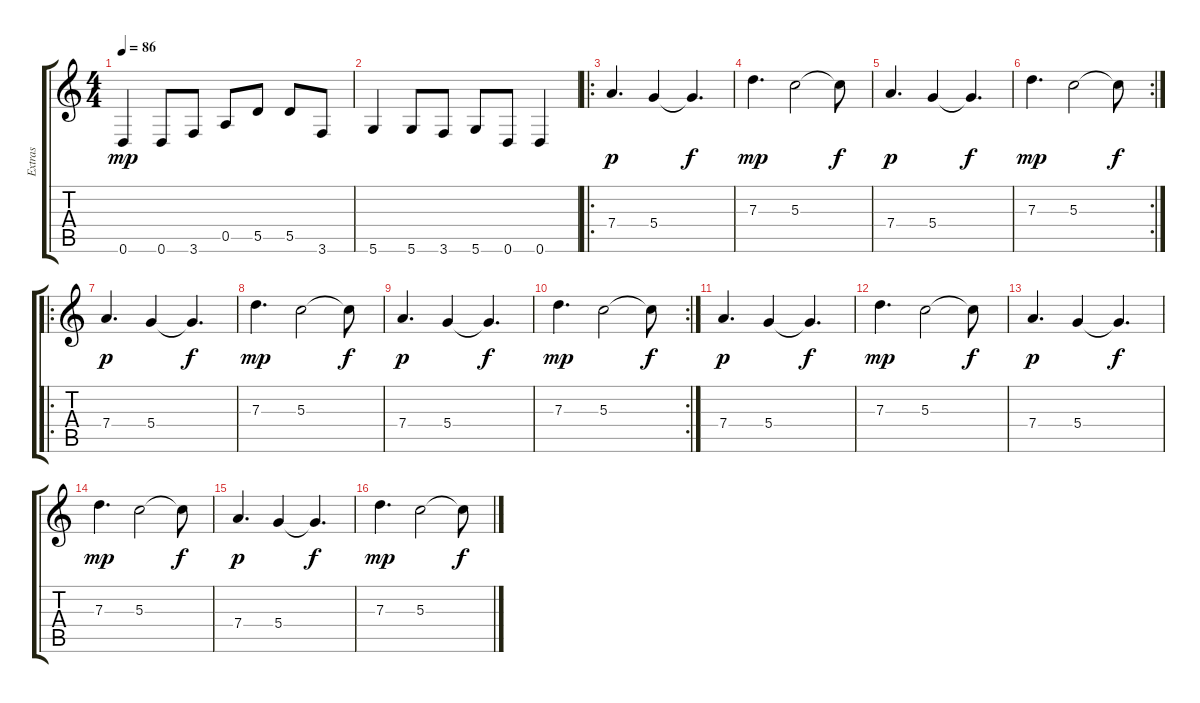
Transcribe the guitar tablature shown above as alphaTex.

\track ("Extras" "Extras") {instrument electricguitarjazz}
\staff {score tabs}
\tuning (E4 B3 G3 D3 A2 D2) {hide}
\ts (4 4)
\tempo 86
\clef g2
\ks c
0.6.4{dy mp instrument overdrivenguitar} 0.6.8 3.6.8 0.5.8 5.5.8 5.5.8 3.6.8 |
5.6.4 5.6.8 3.6.8 5.6.8 0.6.8 0.6.4 |
\ro
7.4.4{d dy p instrument cello} 5.4.4 5.4{t}.4{d dy f} |
7.3.4{d dy mp} 5.3.2 5.3{t}.8{dy f} |
7.4.4{d dy p} 5.4.4 5.4{t}.4{d dy f} |
\rc 2
7.3.4{d dy mp} 5.3.2 5.3{t}.8{dy f} |
\ro
7.4.4{d dy p} 5.4.4 5.4{t}.4{d dy f} |
7.3.4{d dy mp} 5.3.2 5.3{t}.8{dy f} |
7.4.4{d dy p} 5.4.4 5.4{t}.4{d dy f} |
\rc 2
7.3.4{d dy mp} 5.3.2 5.3{t}.8{dy f} |
7.4.4{d dy p} 5.4.4 5.4{t}.4{d dy f} |
7.3.4{d dy mp} 5.3.2 5.3{t}.8{dy f} |
7.4.4{d dy p} 5.4.4 5.4{t}.4{d dy f} |
7.3.4{d dy mp} 5.3.2 5.3{t}.8{dy f} |
7.4.4{d dy p} 5.4.4 5.4{t}.4{d dy f} |
7.3.4{d dy mp} 5.3.2 5.3{t}.8{dy f}
